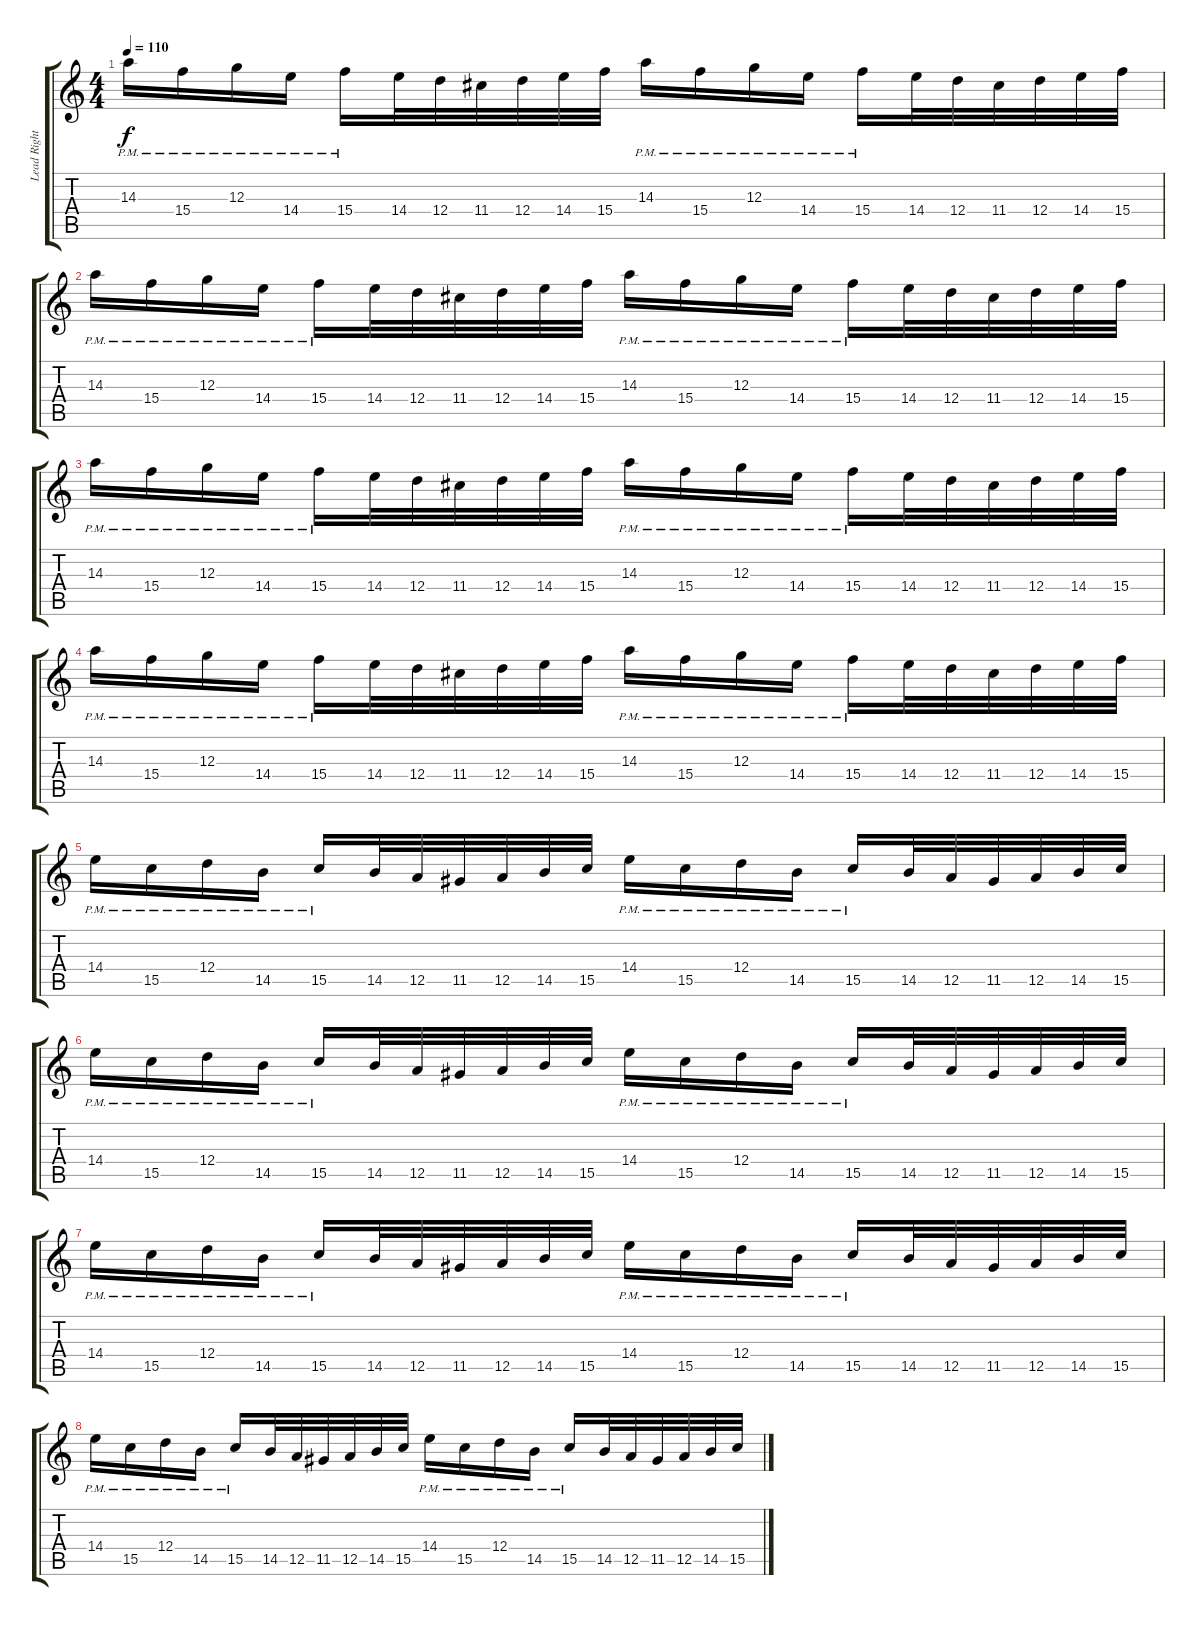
\track ("Lead Right" "Lead Right") {instrument overdrivenguitar}
\staff {score tabs}
\tuning (F4 C4 G3 D3 A2 E2) {hide}
\ts (4 4)
\tempo 110
\clef g2
\ks c
14.3{pm}.16{dy f} 15.4{pm}.16 12.3{pm}.16 14.4{pm}.16 15.4{pm}.16 14.4.32 12.4.32 11.4.32 12.4.32 14.4.32 15.4.32 14.3{pm}.16 15.4{pm}.16 12.3{pm}.16 14.4{pm}.16 15.4{pm}.16 14.4.32 12.4.32 11.4.32 12.4.32 14.4.32 15.4.32 |
14.3{pm}.16 15.4{pm}.16 12.3{pm}.16 14.4{pm}.16 15.4{pm}.16 14.4.32 12.4.32 11.4.32 12.4.32 14.4.32 15.4.32 14.3{pm}.16 15.4{pm}.16 12.3{pm}.16 14.4{pm}.16 15.4{pm}.16 14.4.32 12.4.32 11.4.32 12.4.32 14.4.32 15.4.32 |
14.3{pm}.16 15.4{pm}.16 12.3{pm}.16 14.4{pm}.16 15.4{pm}.16 14.4.32 12.4.32 11.4.32 12.4.32 14.4.32 15.4.32 14.3{pm}.16 15.4{pm}.16 12.3{pm}.16 14.4{pm}.16 15.4{pm}.16 14.4.32 12.4.32 11.4.32 12.4.32 14.4.32 15.4.32 |
14.3{pm}.16 15.4{pm}.16 12.3{pm}.16 14.4{pm}.16 15.4{pm}.16 14.4.32 12.4.32 11.4.32 12.4.32 14.4.32 15.4.32 14.3{pm}.16 15.4{pm}.16 12.3{pm}.16 14.4{pm}.16 15.4{pm}.16 14.4.32 12.4.32 11.4.32 12.4.32 14.4.32 15.4.32 |
14.4{pm}.16 15.5{pm}.16 12.4{pm}.16 14.5{pm}.16 15.5{pm}.16 14.5.32 12.5.32 11.5.32 12.5.32 14.5.32 15.5.32 14.4{pm}.16 15.5{pm}.16 12.4{pm}.16 14.5{pm}.16 15.5{pm}.16 14.5.32 12.5.32 11.5.32 12.5.32 14.5.32 15.5.32 |
14.4{pm}.16 15.5{pm}.16 12.4{pm}.16 14.5{pm}.16 15.5{pm}.16 14.5.32 12.5.32 11.5.32 12.5.32 14.5.32 15.5.32 14.4{pm}.16 15.5{pm}.16 12.4{pm}.16 14.5{pm}.16 15.5{pm}.16 14.5.32 12.5.32 11.5.32 12.5.32 14.5.32 15.5.32 |
14.4{pm}.16 15.5{pm}.16 12.4{pm}.16 14.5{pm}.16 15.5{pm}.16 14.5.32 12.5.32 11.5.32 12.5.32 14.5.32 15.5.32 14.4{pm}.16 15.5{pm}.16 12.4{pm}.16 14.5{pm}.16 15.5{pm}.16 14.5.32 12.5.32 11.5.32 12.5.32 14.5.32 15.5.32 |
14.4{pm}.16 15.5{pm}.16 12.4{pm}.16 14.5{pm}.16 15.5{pm}.16 14.5.32 12.5.32 11.5.32 12.5.32 14.5.32 15.5.32 14.4{pm}.16 15.5{pm}.16 12.4{pm}.16 14.5{pm}.16 15.5{pm}.16 14.5.32 12.5.32 11.5.32 12.5.32 14.5.32 15.5.32
